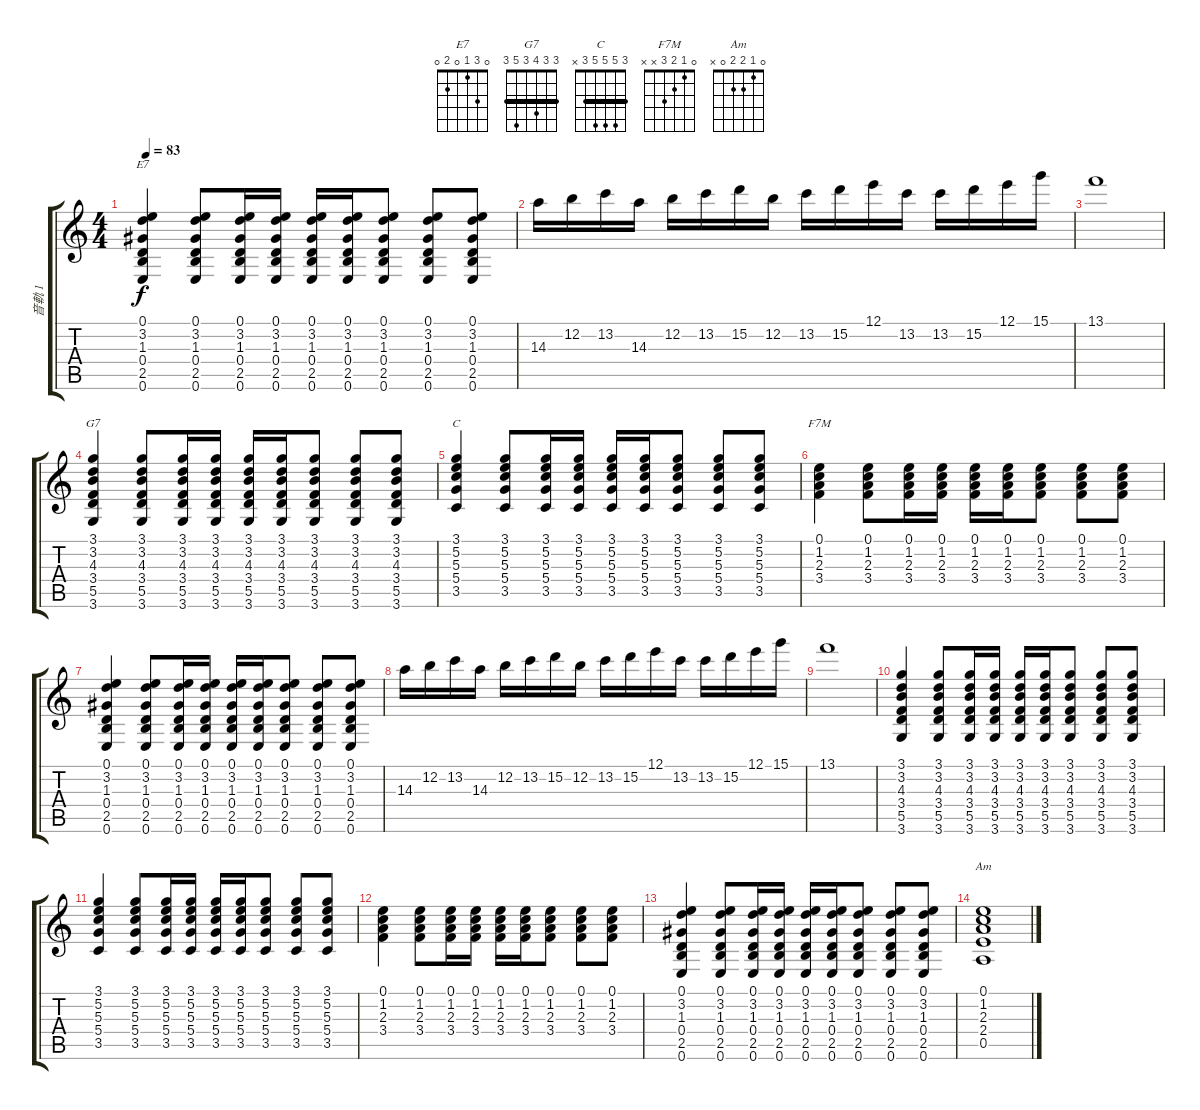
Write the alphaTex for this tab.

\track ("音軌 1" "音軌 1") {instrument electricguitarjazz}
\staff {score tabs}
\tuning (E4 B3 G3 D3 A2 E2) {hide}
\chord ("E7" 0 3 1 0 2 0)
\chord ("G7" 3 3 4 3 5 3) {barre 3}
\chord ("C" 3 5 5 5 3 x) {barre 3}
\chord ("F7M" 0 1 2 3 x x)
\chord ("Am" 0 1 2 2 0 x)
\ts (4 4)
\tempo 83
\clef g2
\ks c
(0.1 3.2 1.3 0.4 2.5 0.6).4{ch "E7" dy f} (0.1 3.2 1.3 0.4 2.5 0.6).8 (0.1 3.2 1.3 0.4 2.5 0.6).16 (0.1 3.2 1.3 0.4 2.5 0.6).16 (0.1 3.2 1.3 0.4 2.5 0.6).16 (0.1 3.2 1.3 0.4 2.5 0.6).16 (0.1 3.2 1.3 0.4 2.5 0.6).8 (0.1 3.2 1.3 0.4 2.5 0.6).8 (0.1 3.2 1.3 0.4 2.5 0.6).8 |
14.3.16 12.2.16 13.2.16 14.3.16 12.2.16 13.2.16 15.2.16 12.2.16 13.2.16 15.2.16 12.1.16 13.2.16 13.2.16 15.2.16 12.1.16 15.1.16 |
13.1.1 |
(3.1 3.2 4.3 3.4 5.5 3.6).4{ch "G7"} (3.1 3.2 4.3 3.4 5.5 3.6).8 (3.1 3.2 4.3 3.4 5.5 3.6).16 (3.1 3.2 4.3 3.4 5.5 3.6).16 (3.1 3.2 4.3 3.4 5.5 3.6).16 (3.1 3.2 4.3 3.4 5.5 3.6).16 (3.1 3.2 4.3 3.4 5.5 3.6).8 (3.1 3.2 4.3 3.4 5.5 3.6).8 (3.1 3.2 4.3 3.4 5.5 3.6).8 |
(3.1 5.2 5.3 5.4 3.5).4{ch "C"} (3.1 5.2 5.3 5.4 3.5).8 (3.1 5.2 5.3 5.4 3.5).16 (3.1 5.2 5.3 5.4 3.5).16 (3.1 5.2 5.3 5.4 3.5).16 (3.1 5.2 5.3 5.4 3.5).16 (3.1 5.2 5.3 5.4 3.5).8 (3.1 5.2 5.3 5.4 3.5).8 (3.1 5.2 5.3 5.4 3.5).8 |
(0.1 1.2 2.3 3.4).4{ch "F7M"} (0.1 1.2 2.3 3.4).8 (0.1 1.2 2.3 3.4).16 (0.1 1.2 2.3 3.4).16 (0.1 1.2 2.3 3.4).16 (0.1 1.2 2.3 3.4).16 (0.1 1.2 2.3 3.4).8 (0.1 1.2 2.3 3.4).8 (0.1 1.2 2.3 3.4).8 |
(0.1 3.2 1.3 0.4 2.5 0.6).4 (0.1 3.2 1.3 0.4 2.5 0.6).8 (0.1 3.2 1.3 0.4 2.5 0.6).16 (0.1 3.2 1.3 0.4 2.5 0.6).16 (0.1 3.2 1.3 0.4 2.5 0.6).16 (0.1 3.2 1.3 0.4 2.5 0.6).16 (0.1 3.2 1.3 0.4 2.5 0.6).8 (0.1 3.2 1.3 0.4 2.5 0.6).8 (0.1 3.2 1.3 0.4 2.5 0.6).8 |
14.3.16 12.2.16 13.2.16 14.3.16 12.2.16 13.2.16 15.2.16 12.2.16 13.2.16 15.2.16 12.1.16 13.2.16 13.2.16 15.2.16 12.1.16 15.1.16 |
13.1.1 |
(3.1 3.2 4.3 3.4 5.5 3.6).4 (3.1 3.2 4.3 3.4 5.5 3.6).8 (3.1 3.2 4.3 3.4 5.5 3.6).16 (3.1 3.2 4.3 3.4 5.5 3.6).16 (3.1 3.2 4.3 3.4 5.5 3.6).16 (3.1 3.2 4.3 3.4 5.5 3.6).16 (3.1 3.2 4.3 3.4 5.5 3.6).8 (3.1 3.2 4.3 3.4 5.5 3.6).8 (3.1 3.2 4.3 3.4 5.5 3.6).8 |
(3.1 5.2 5.3 5.4 3.5).4 (3.1 5.2 5.3 5.4 3.5).8 (3.1 5.2 5.3 5.4 3.5).16 (3.1 5.2 5.3 5.4 3.5).16 (3.1 5.2 5.3 5.4 3.5).16 (3.1 5.2 5.3 5.4 3.5).16 (3.1 5.2 5.3 5.4 3.5).8 (3.1 5.2 5.3 5.4 3.5).8 (3.1 5.2 5.3 5.4 3.5).8 |
(0.1 1.2 2.3 3.4).4 (0.1 1.2 2.3 3.4).8 (0.1 1.2 2.3 3.4).16 (0.1 1.2 2.3 3.4).16 (0.1 1.2 2.3 3.4).16 (0.1 1.2 2.3 3.4).16 (0.1 1.2 2.3 3.4).8 (0.1 1.2 2.3 3.4).8 (0.1 1.2 2.3 3.4).8 |
(0.1 3.2 1.3 0.4 2.5 0.6).4 (0.1 3.2 1.3 0.4 2.5 0.6).8 (0.1 3.2 1.3 0.4 2.5 0.6).16 (0.1 3.2 1.3 0.4 2.5 0.6).16 (0.1 3.2 1.3 0.4 2.5 0.6).16 (0.1 3.2 1.3 0.4 2.5 0.6).16 (0.1 3.2 1.3 0.4 2.5 0.6).8 (0.1 3.2 1.3 0.4 2.5 0.6).8 (0.1 3.2 1.3 0.4 2.5 0.6).8 |
(0.1 1.2 2.3 2.4 0.5).1{ch "Am"}
